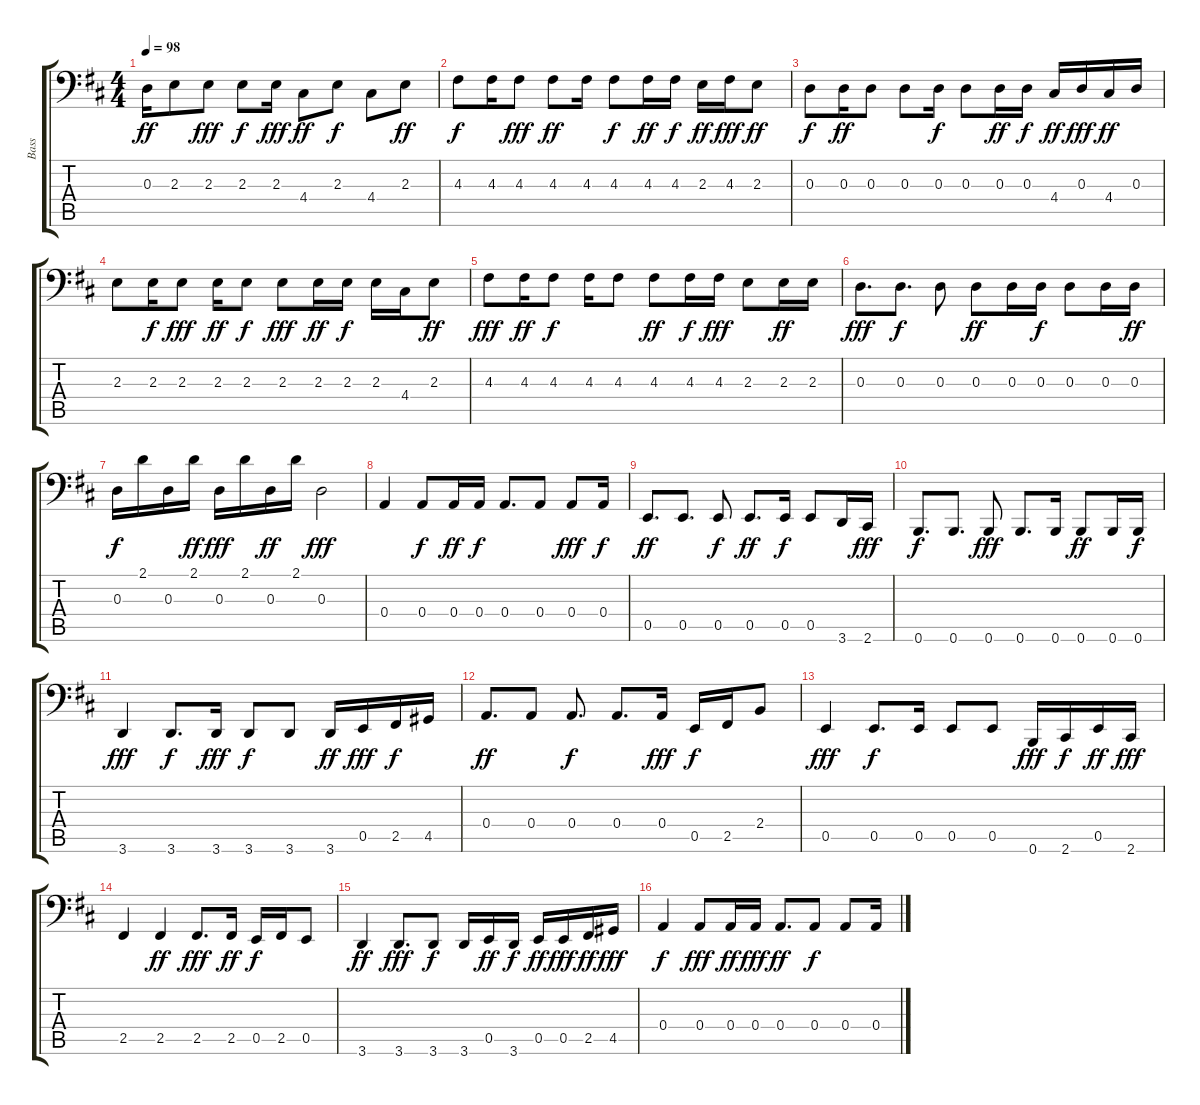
\track ("Bass" "Bass") {instrument electricbassfinger}
\staff {score tabs}
\tuning (C3 G2 D2 A1 E1 B0) {hide}
\ts (4 4)
\tempo 98
\clef f4
\ks d
0.3.16{dy ff} 2.3.8 2.3.8{dy fff} 2.3.8{dy f} 2.3.16{dy fff} 4.4.8{dy ff} 2.3.8{dy f} 4.4.8 2.3.8{dy ff} |
4.3.8{dy f} 4.3.16 4.3.8{dy fff} 4.3.8{dy ff} 4.3.16 4.3.8{dy f} 4.3.16{dy ff} 4.3.16{dy f} 2.3.16{dy ff} 4.3.16{dy fff} 2.3.8{dy ff} |
0.3.8{dy f} 0.3.16{dy ff} 0.3.8 0.3.8 0.3.16{dy f} 0.3.8 0.3.16{dy ff} 0.3.16{dy f} 4.4.16{dy ff} 0.3.16{dy fff} 4.4.16{dy ff} 0.3.16 |
2.3.8 2.3.16{dy f} 2.3.8{dy fff} 2.3.16{dy ff} 2.3.8{dy f} 2.3.8{dy fff} 2.3.16{dy ff} 2.3.16{dy f} 2.3.16 4.4.16 2.3.8{dy ff} |
4.3.8{dy fff} 4.3.16{dy ff} 4.3.8{dy f} 4.3.16 4.3.8 4.3.8{dy ff} 4.3.16{dy f} 4.3.16{dy fff} 2.3.8 2.3.16{dy ff} 2.3.16 |
0.3.8{d dy fff} 0.3.8{d dy f} 0.3.8 0.3.8{dy ff} 0.3.16 0.3.16{dy f} 0.3.8 0.3.16 0.3.16{dy ff} |
0.3.16{dy f} 2.1.16 0.3.16 2.1.16{dy ff} 0.3.16{dy fff} 2.1.16 0.3.16{dy ff} 2.1.16 0.3.2{dy fff} |
0.4.4 0.4.8{dy f} 0.4.16{dy ff} 0.4.16{dy f} 0.4.8{d} 0.4.8 0.4.8{dy fff} 0.4.16{dy f} |
0.5.8{d dy ff} 0.5.8{d} 0.5.8{dy f} 0.5.8{d dy ff} 0.5.16{dy f} 0.5.8 3.6.16 2.6.16{dy fff} |
0.6.8{d dy f} 0.6.8{d} 0.6.8{dy fff} 0.6.8{d} 0.6.16 0.6.8{dy ff} 0.6.16 0.6.16{dy f} |
3.6.4{dy fff} 3.6.8{d dy f} 3.6.16{dy fff} 3.6.8{dy f} 3.6.8 3.6.16{dy ff} 0.5.16{dy fff} 2.5.16{dy f} 4.5.16 |
0.4.8{d dy ff} 0.4.8 0.4.8{d dy f} 0.4.8{d} 0.4.16{dy fff} 0.5.16{dy f} 2.5.16 2.4.8 |
0.5.4{dy fff} 0.5.8{d dy f} 0.5.16 0.5.8 0.5.8 0.6.16{dy fff} 2.6.16{dy f} 0.5.16{dy ff} 2.6.16{dy fff} |
2.5.4 2.5.4{dy ff} 2.5.8{d dy fff} 2.5.16{dy ff} 0.5.16{dy f} 2.5.16 0.5.8 |
3.6.4{dy ff} 3.6.8{d dy fff} 3.6.8{dy f} 3.6.16 0.5.16{dy ff} 3.6.16{dy f} 0.5.16{dy ff} 0.5.16{dy fff} 2.5.16{dy ff} 4.5.16{dy fff} |
0.4.4{dy f} 0.4.8{dy fff} 0.4.16{dy ff} 0.4.16{dy fff} 0.4.8{d dy ff} 0.4.8{dy f} 0.4.8 0.4.16
